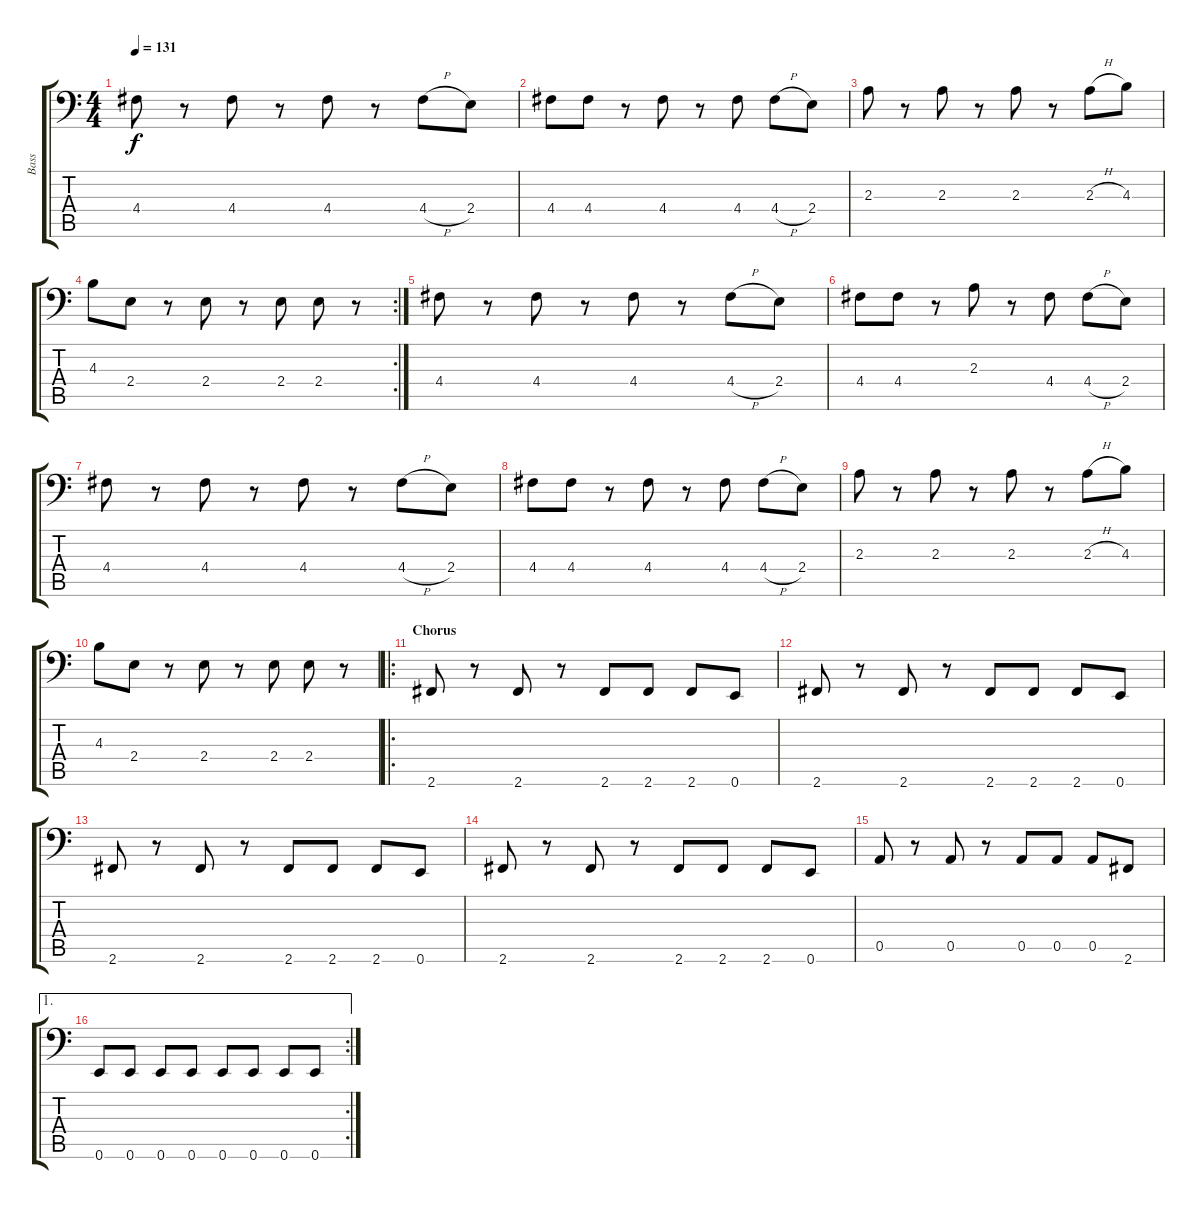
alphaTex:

\track ("Bass" "Bass") {instrument electricbassfinger}
\staff {score tabs}
\tuning (E3 B2 G2 D2 A1 E1) {hide}
\ts (4 4)
\tempo 131
\clef f4
\ks c
4.4.8{dy f} r.8 4.4.8 r.8 4.4.8 r.8 4.4{h}.8 2.4.8 |
4.4.8 4.4.8 r.8 4.4.8 r.8 4.4.8 4.4{h}.8 2.4.8 |
2.3.8 r.8 2.3.8 r.8 2.3.8 r.8 2.3{h}.8 4.3.8 |
\rc 2
4.3.8 2.4.8 r.8 2.4.8 r.8 2.4.8 2.4.8 r.8 |
4.4.8 r.8 4.4.8 r.8 4.4.8 r.8 4.4{h}.8 2.4.8 |
4.4.8 4.4.8 r.8 2.3.8 r.8 4.4.8 4.4{h}.8 2.4.8 |
4.4.8 r.8 4.4.8 r.8 4.4.8 r.8 4.4{h}.8 2.4.8 |
4.4.8 4.4.8 r.8 4.4.8 r.8 4.4.8 4.4{h}.8 2.4.8 |
2.3.8 r.8 2.3.8 r.8 2.3.8 r.8 2.3{h}.8 4.3.8 |
4.3.8 2.4.8 r.8 2.4.8 r.8 2.4.8 2.4.8 r.8 |
\ro
\section ("" "Chorus")
2.6.8 r.8 2.6.8 r.8 2.6.8 2.6.8 2.6.8 0.6.8 |
2.6.8 r.8 2.6.8 r.8 2.6.8 2.6.8 2.6.8 0.6.8 |
2.6.8 r.8 2.6.8 r.8 2.6.8 2.6.8 2.6.8 0.6.8 |
2.6.8 r.8 2.6.8 r.8 2.6.8 2.6.8 2.6.8 0.6.8 |
0.5.8 r.8 0.5.8 r.8 0.5.8 0.5.8 0.5.8 2.6.8 |
\ae 1
\rc 2
0.6.8 0.6.8 0.6.8 0.6.8 0.6.8 0.6.8 0.6.8 0.6.8
